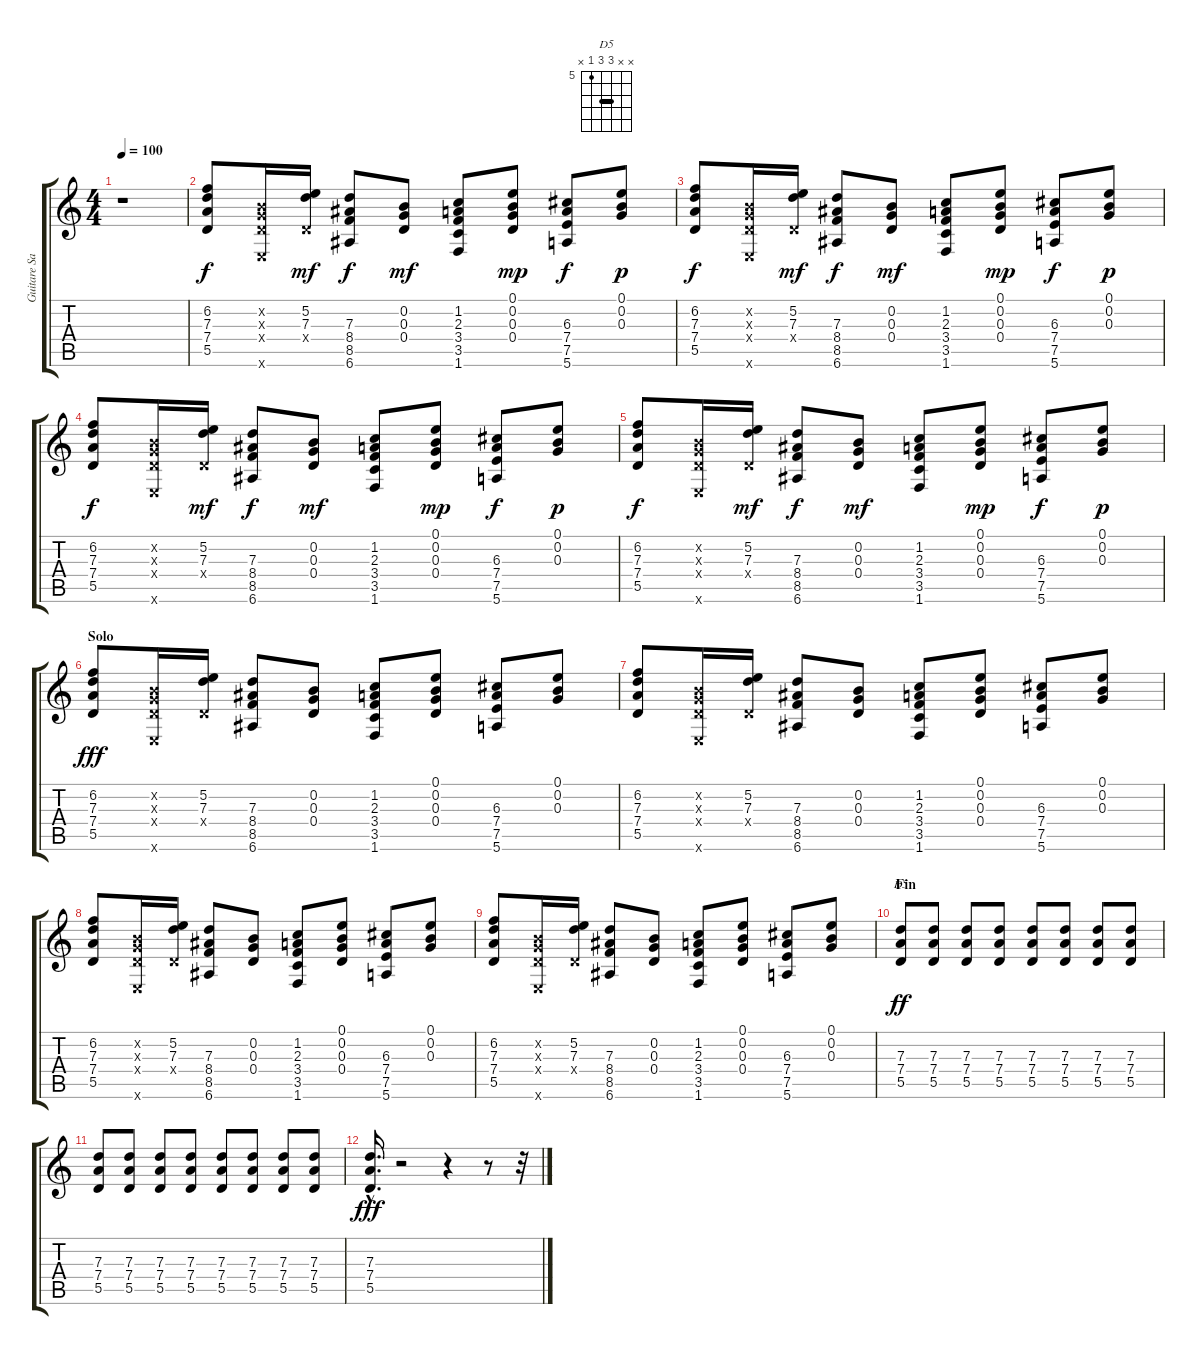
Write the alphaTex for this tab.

\track ("Guitare Sat 2" "Guitare Sa") {instrument distortionguitar}
\staff {score tabs}
\tuning (E4 B3 G3 D3 A2 E2) {hide}
\chord ("D5" x x 7 7 5 x) {firstfret 5 barre 7}
\ts (4 4)
\tempo 100
\clef g2
\ks c
r.1{dy f} |
(6.2 7.3 7.4 5.5).8 (0.2{x} 0.3{x} 0.4{x} 0.6{x}).16 (5.2 7.3 0.4{x}).16{dy mf} (7.3 8.4 8.5 6.6).8{dy f} (0.2 0.3 0.4).8{dy mf} (1.2 2.3 3.4 3.5 1.6).8 (0.1 0.2 0.3 0.4).8{dy mp} (6.3 7.4 7.5 5.6).8{dy f} (0.1 0.2 0.3).8{dy p} |
(6.2 7.3 7.4 5.5).8{dy f} (0.2{x} 0.3{x} 0.4{x} 0.6{x}).16 (5.2 7.3 0.4{x}).16{dy mf} (7.3 8.4 8.5 6.6).8{dy f} (0.2 0.3 0.4).8{dy mf} (1.2 2.3 3.4 3.5 1.6).8 (0.1 0.2 0.3 0.4).8{dy mp} (6.3 7.4 7.5 5.6).8{dy f} (0.1 0.2 0.3).8{dy p} |
(6.2 7.3 7.4 5.5).8{dy f} (0.2{x} 0.3{x} 0.4{x} 0.6{x}).16 (5.2 7.3 0.4{x}).16{dy mf} (7.3 8.4 8.5 6.6).8{dy f} (0.2 0.3 0.4).8{dy mf} (1.2 2.3 3.4 3.5 1.6).8 (0.1 0.2 0.3 0.4).8{dy mp} (6.3 7.4 7.5 5.6).8{dy f} (0.1 0.2 0.3).8{dy p} |
(6.2 7.3 7.4 5.5).8{dy f} (0.2{x} 0.3{x} 0.4{x} 0.6{x}).16 (5.2 7.3 0.4{x}).16{dy mf} (7.3 8.4 8.5 6.6).8{dy f} (0.2 0.3 0.4).8{dy mf} (1.2 2.3 3.4 3.5 1.6).8 (0.1 0.2 0.3 0.4).8{dy mp} (6.3 7.4 7.5 5.6).8{dy f} (0.1 0.2 0.3).8{dy p} |
\section ("" "Solo")
(6.2 7.3 7.4 5.5).8{dy fff} (0.2{x} 0.3{x} 0.4{x} 0.6{x}).16 (5.2 7.3 0.4{x}).16 (7.3 8.4 8.5 6.6).8 (0.2 0.3 0.4).8 (1.2 2.3 3.4 3.5 1.6).8 (0.1 0.2 0.3 0.4).8 (6.3 7.4 7.5 5.6).8 (0.1 0.2 0.3).8 |
(6.2 7.3 7.4 5.5).8 (0.2{x} 0.3{x} 0.4{x} 0.6{x}).16 (5.2 7.3 0.4{x}).16 (7.3 8.4 8.5 6.6).8 (0.2 0.3 0.4).8 (1.2 2.3 3.4 3.5 1.6).8 (0.1 0.2 0.3 0.4).8 (6.3 7.4 7.5 5.6).8 (0.1 0.2 0.3).8 |
(6.2 7.3 7.4 5.5).8 (0.2{x} 0.3{x} 0.4{x} 0.6{x}).16 (5.2 7.3 0.4{x}).16 (7.3 8.4 8.5 6.6).8 (0.2 0.3 0.4).8 (1.2 2.3 3.4 3.5 1.6).8 (0.1 0.2 0.3 0.4).8 (6.3 7.4 7.5 5.6).8 (0.1 0.2 0.3).8 |
(6.2 7.3 7.4 5.5).8 (0.2{x} 0.3{x} 0.4{x} 0.6{x}).16 (5.2 7.3 0.4{x}).16 (7.3 8.4 8.5 6.6).8 (0.2 0.3 0.4).8 (1.2 2.3 3.4 3.5 1.6).8 (0.1 0.2 0.3 0.4).8 (6.3 7.4 7.5 5.6).8 (0.1 0.2 0.3).8 |
\section ("" "Fin")
(7.3 7.4 5.5).8{ch "D5" dy ff} (7.3 7.4 5.5).8 (7.3 7.4 5.5).8 (7.3 7.4 5.5).8 (7.3 7.4 5.5).8 (7.3 7.4 5.5).8 (7.3 7.4 5.5).8 (7.3 7.4 5.5).8 |
(7.3 7.4 5.5).8 (7.3 7.4 5.5).8 (7.3 7.4 5.5).8 (7.3 7.4 5.5).8 (7.3 7.4 5.5).8 (7.3 7.4 5.5).8 (7.3 7.4 5.5).8 (7.3 7.4 5.5).8 |
(7.3{hac} 7.4{hac} 5.5{hac}).16{d dy fff} r.2 r.4 r.8 r.32
